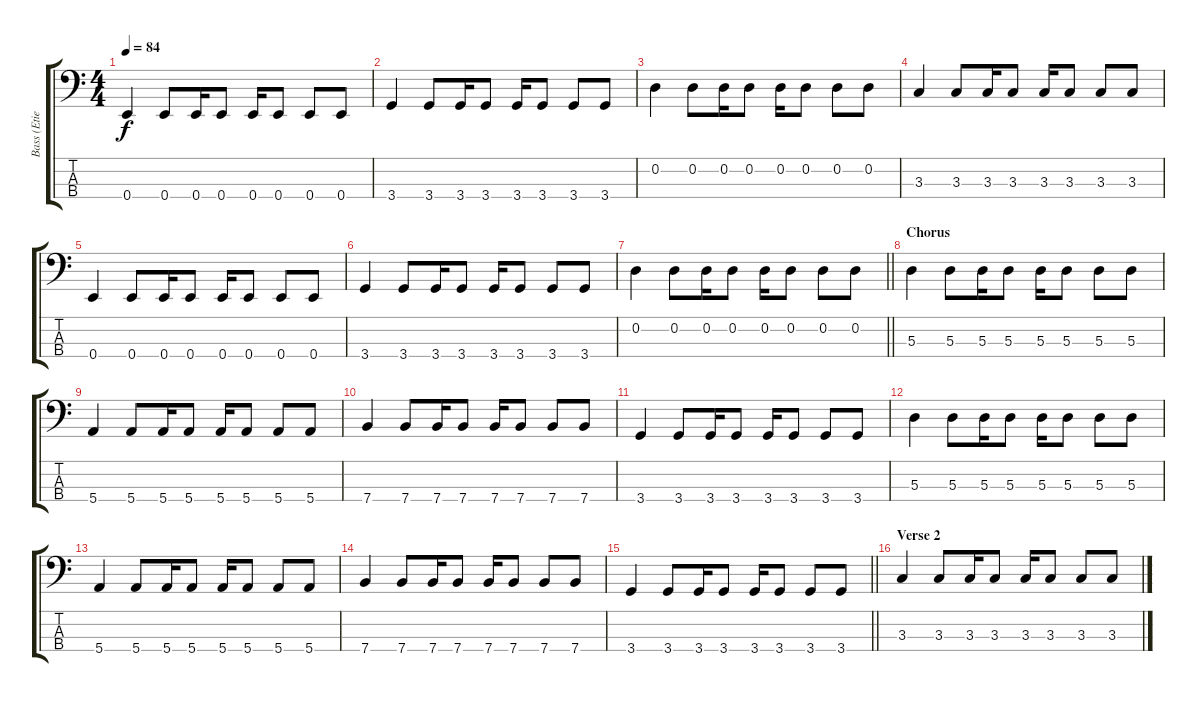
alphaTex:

\track ("Bass (Etienne)" "Bass (Etie") {instrument electricbassfinger}
\staff {score tabs}
\tuning (G2 D2 A1 E1) {hide}
\ts (4 4)
\tempo 84
\clef f4
\ks c
0.4.4{dy f} 0.4.8 0.4.16 0.4.8 0.4.16 0.4.8 0.4.8 0.4.8 |
3.4.4 3.4.8 3.4.16 3.4.8 3.4.16 3.4.8 3.4.8 3.4.8 |
0.2.4 0.2.8 0.2.16 0.2.8 0.2.16 0.2.8 0.2.8 0.2.8 |
3.3.4 3.3.8 3.3.16 3.3.8 3.3.16 3.3.8 3.3.8 3.3.8 |
0.4.4 0.4.8 0.4.16 0.4.8 0.4.16 0.4.8 0.4.8 0.4.8 |
3.4.4 3.4.8 3.4.16 3.4.8 3.4.16 3.4.8 3.4.8 3.4.8 |
\barLineRight lightlight
0.2.4 0.2.8 0.2.16 0.2.8 0.2.16 0.2.8 0.2.8 0.2.8 |
\section ("" "Chorus")
5.3.4 5.3.8 5.3.16 5.3.8 5.3.16 5.3.8 5.3.8 5.3.8 |
5.4.4 5.4.8 5.4.16 5.4.8 5.4.16 5.4.8 5.4.8 5.4.8 |
7.4.4 7.4.8 7.4.16 7.4.8 7.4.16 7.4.8 7.4.8 7.4.8 |
3.4.4 3.4.8 3.4.16 3.4.8 3.4.16 3.4.8 3.4.8 3.4.8 |
5.3.4 5.3.8 5.3.16 5.3.8 5.3.16 5.3.8 5.3.8 5.3.8 |
5.4.4 5.4.8 5.4.16 5.4.8 5.4.16 5.4.8 5.4.8 5.4.8 |
7.4.4 7.4.8 7.4.16 7.4.8 7.4.16 7.4.8 7.4.8 7.4.8 |
\barLineRight lightlight
3.4.4 3.4.8 3.4.16 3.4.8 3.4.16 3.4.8 3.4.8 3.4.8 |
\section ("" "Verse 2")
3.3.4 3.3.8 3.3.16 3.3.8 3.3.16 3.3.8 3.3.8 3.3.8
